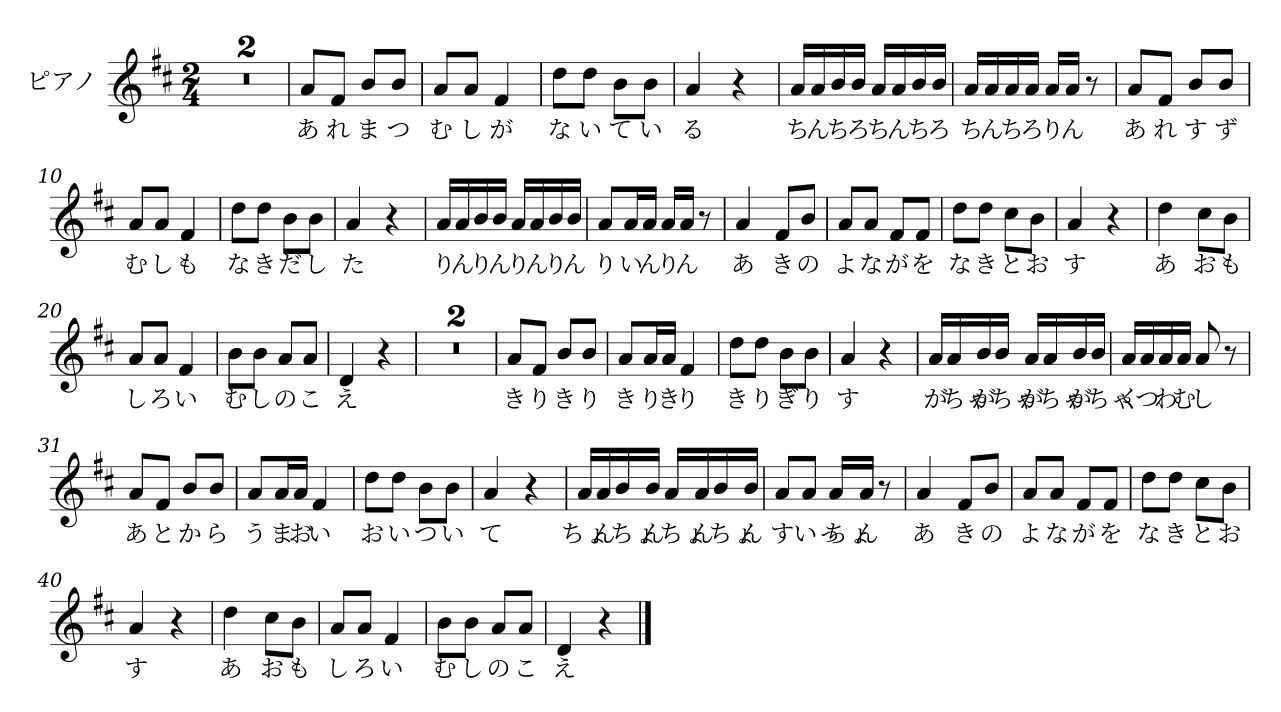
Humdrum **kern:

**kern	**text
*part1	*part1
*staff1	*staff1
*I"ピアノ	*
*clefG2	*
*k[f#c#]	*
*M2/4	*
*MM80	*
=1	=1
2r	.
=2	=2
2r	.
=3	=3
!	!LO:LY:b
8a/L	あ
!	!LO:LY:b
8f#/J	れ
!	!LO:LY:b
8b/L	ま
!	!LO:LY:b
8b/J	つ
=4	=4
!	!LO:LY:b
8a/L	む
!	!LO:LY:b
8a/J	し
!	!LO:LY:b
4f#/	が
=5	=5
!	!LO:LY:b
8dd\L	な
!	!LO:LY:b
8dd\J	い
!	!LO:LY:b
8b\L	て
!	!LO:LY:b
8b\J	い
=6	=6
!	!LO:LY:b
4a/	る
4r	.
=7	=7
!	!LO:LY:b
16a/LL	ち
!	!LO:LY:b
16a/	ん
!	!LO:LY:b
16b/	ち
!	!LO:LY:b
16b/JJ	ろ
!	!LO:LY:b
16a/LL	ち
!	!LO:LY:b
16a/	ん
!	!LO:LY:b
16b/	ち
!	!LO:LY:b
16b/JJ	ろ
=8	=8
!	!LO:LY:b
16a/LL	ち
!	!LO:LY:b
16a/	ん
!	!LO:LY:b
16a/	ち
!	!LO:LY:b
16a/JJ	ろ
!	!LO:LY:b
16a/LL	り
!	!LO:LY:b
16a/JJ	ん
8r	.
=9	=9
!	!LO:LY:b
8a/L	あ
!	!LO:LY:b
8f#/J	れ
!	!LO:LY:b
8b/L	す
!	!LO:LY:b
8b/J	ず
=10	=10
!	!LO:LY:b
8a/L	む
!	!LO:LY:b
8a/J	し
!	!LO:LY:b
4f#/	も
!!LO:LB:g=z
=11	=11
!	!LO:LY:b
8dd\L	な
!	!LO:LY:b
8dd\J	き
!	!LO:LY:b
8b\L	だ
!	!LO:LY:b
8b\J	し
=12	=12
!	!LO:LY:b
4a/	た
4r	.
=13	=13
!	!LO:LY:b
16a/LL	り
!	!LO:LY:b
16a/	ん
!	!LO:LY:b
16b/	り
!	!LO:LY:b
16b/JJ	ん
!	!LO:LY:b
16a/LL	り
!	!LO:LY:b
16a/	ん
!	!LO:LY:b
16b/	り
!	!LO:LY:b
16b/JJ	ん
=14	=14
!	!LO:LY:b
8a/L	り
!	!LO:LY:b
16a/L	い
!	!LO:LY:b
16a/JJ	ん
!	!LO:LY:b
16a/LL	り
!	!LO:LY:b
16a/JJ	ん
8r	.
=15	=15
!	!LO:LY:b
4a/	あ
!	!LO:LY:b
8f#/L	き
!	!LO:LY:b
8b/J	の
=16	=16
!	!LO:LY:b
8a/L	よ
!	!LO:LY:b
8a/J	な
!	!LO:LY:b
8f#/L	が
!	!LO:LY:b
8f#/J	を
=17	=17
!	!LO:LY:b
8dd\L	な
!	!LO:LY:b
8dd\J	き
!	!LO:LY:b
8cc#\L	と
!	!LO:LY:b
8b\J	お
=18	=18
!	!LO:LY:b
4a/	す
4r	.
=19	=19
!	!LO:LY:b
4dd\	あ
!	!LO:LY:b
8cc#\L	お
!	!LO:LY:b
8b\J	も
=20	=20
!	!LO:LY:b
8a/L	し
!	!LO:LY:b
8a/J	ろ
!	!LO:LY:b
4f#/	い
!!LO:LB:g=z
=21	=21
!	!LO:LY:b
8b\L	む
!	!LO:LY:b
8b\J	し
!	!LO:LY:b
8a/L	の
!	!LO:LY:b
8a/J	こ
=22	=22
!	!LO:LY:b
4d/	え
4r	.
=23	=23
2r	.
=24	=24
2r	.
=25	=25
!	!LO:LY:b
8a/L	き
!	!LO:LY:b
8f#/J	り
!	!LO:LY:b
8b/L	き
!	!LO:LY:b
8b/J	り
=26	=26
!	!LO:LY:b
8a/L	き
!	!LO:LY:b
16a/L	り
!	!LO:LY:b
16a/JJ	き
!	!LO:LY:b
4f#/	り
=27	=27
!	!LO:LY:b
8dd\L	き
!	!LO:LY:b
8dd\J	り
!	!LO:LY:b
8b\L	ぎ
!	!LO:LY:b
8b\J	り
=28	=28
!	!LO:LY:b
4a/	す
4r	.
=29	=29
!	!LO:LY:b
16a/LL	が
!	!LO:LY:b
16a/	ちゃ
!	!LO:LY:b
16b/	が
!	!LO:LY:b
16b/JJ	ちゃ
!	!LO:LY:b
16a/LL	が
!	!LO:LY:b
16a/	ちゃ
!	!LO:LY:b
16b/	が
!	!LO:LY:b
16b/JJ	ちゃ
=30	=30
!	!LO:LY:b
16a/LL	く
!	!LO:LY:b
16a/	つ
!	!LO:LY:b
16a/	わ
!	!LO:LY:b
16a/JJ	む
!	!LO:LY:b
8a/	し
8r	.
!!LO:LB:g=z
=31	=31
!	!LO:LY:b
8a/L	あ
!	!LO:LY:b
8f#/J	と
!	!LO:LY:b
8b/L	か
!	!LO:LY:b
8b/J	ら
=32	=32
!	!LO:LY:b
8a/L	う
!	!LO:LY:b
16a/L	ま
!	!LO:LY:b
16a/JJ	お
!	!LO:LY:b
4f#/	い
=33	=33
!	!LO:LY:b
8dd\L	お
!	!LO:LY:b
8dd\J	い
!	!LO:LY:b
8b\L	つ
!	!LO:LY:b
8b\J	い
=34	=34
!	!LO:LY:b
4a/	て
4r	.
=35	=35
!	!LO:LY:b
16a/LL	ちょ
!	!LO:LY:b
16a/	ん
!	!LO:LY:b
16b/	ちょ
!	!LO:LY:b
16b/JJ	ん
!	!LO:LY:b
16a/LL	ちょ
!	!LO:LY:b
16a/	ん
!	!LO:LY:b
16b/	ちょ
!	!LO:LY:b
16b/JJ	ん
=36	=36
!	!LO:LY:b
8a/L	す
!	!LO:LY:b
8a/J	いっ
!	!LO:LY:b
16a/LL	ちょ
!	!LO:LY:b
16a/JJ	ん
8r	.
=37	=37
!	!LO:LY:b
4a/	あ
!	!LO:LY:b
8f#/L	き
!	!LO:LY:b
8b/J	の
=38	=38
!	!LO:LY:b
8a/L	よ
!	!LO:LY:b
8a/J	な
!	!LO:LY:b
8f#/L	が
!	!LO:LY:b
8f#/J	を
!!LO:LB:g=z
=39	=39
!	!LO:LY:b
8dd\L	な
!	!LO:LY:b
8dd\J	き
!	!LO:LY:b
8cc#\L	と
!	!LO:LY:b
8b\J	お
=40	=40
!	!LO:LY:b
4a/	す
4r	.
=41	=41
!	!LO:LY:b
4dd\	あ
!	!LO:LY:b
8cc#\L	お
!	!LO:LY:b
8b\J	も
=42	=42
!	!LO:LY:b
8a/L	し
!	!LO:LY:b
8a/J	ろ
!	!LO:LY:b
4f#/	い
=43	=43
!	!LO:LY:b
8b\L	む
!	!LO:LY:b
8b\J	し
!	!LO:LY:b
8a/L	の
!	!LO:LY:b
8a/J	こ
=44	=44
!	!LO:LY:b
4d/	え
4r	.
==	==
*-	*-
